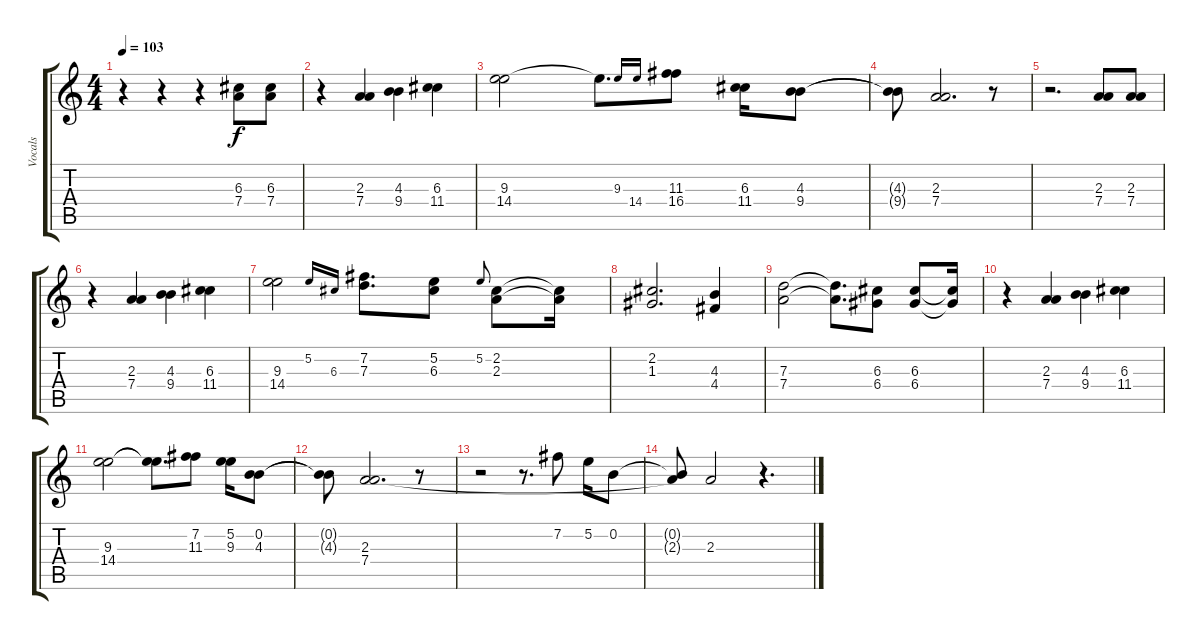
\track ("Vocals" "Vocals") {instrument acousticguitarsteel}
\staff {score tabs}
\tuning (E4 B3 G3 D3 A2 E2) {hide}
\ts (4 4)
\tempo 103
\clef g2
\ks c
r.4{dy f} r.4 r.4 (6.3 7.4).8 (6.3 7.4).8 |
r.4 (2.3 7.4).4 (4.3 9.4).4 (6.3 11.4).4 |
(9.3 14.4).2 14.4{t}.8{d} 9.3.16{gr onbeat} 14.4.16{gr onbeat} (11.3 16.4).8 (6.3 11.4).16 (4.3 9.4).8 |
(4.3{t} 9.4{t}).8 (2.3 7.4).2{d} r.8 |
r.2{d} (2.3 7.4).8 (2.3 7.4).8 |
r.4 (2.3 7.4).4 (4.3 9.4).4 (6.3 11.4).4 |
(9.3 14.4).2 5.2.16{gr onbeat} 6.3.16{gr onbeat} (7.2 7.3).8{d} (5.2 6.3).8 5.2.8{gr onbeat} (2.2 2.3).8 (2.2{t} 2.3{t}).16 |
(2.2 1.3).2{d} (4.3 4.4).4 |
(7.3 7.4).2 (7.3{t} 7.4{t}).8{d} (6.3 6.4).8 (6.3 6.4).8 (6.3{t} 6.4{t}).16 |
r.4 (2.3 7.4).4 (4.3 9.4).4 (6.3 11.4).4 |
(9.3 14.4).2 (9.3{t} 14.4{t}).8{d} (7.2 11.3).8 (5.2 9.3).16 (0.2 4.3).8 |
(0.2{t} 4.3{t}).8 (2.3 7.4).2{d} r.8 |
r.2 r.8{d} 7.2.8 5.2.16 0.2.8 |
(0.2{t} 2.3{t}).8 2.3.2 r.4{d}
